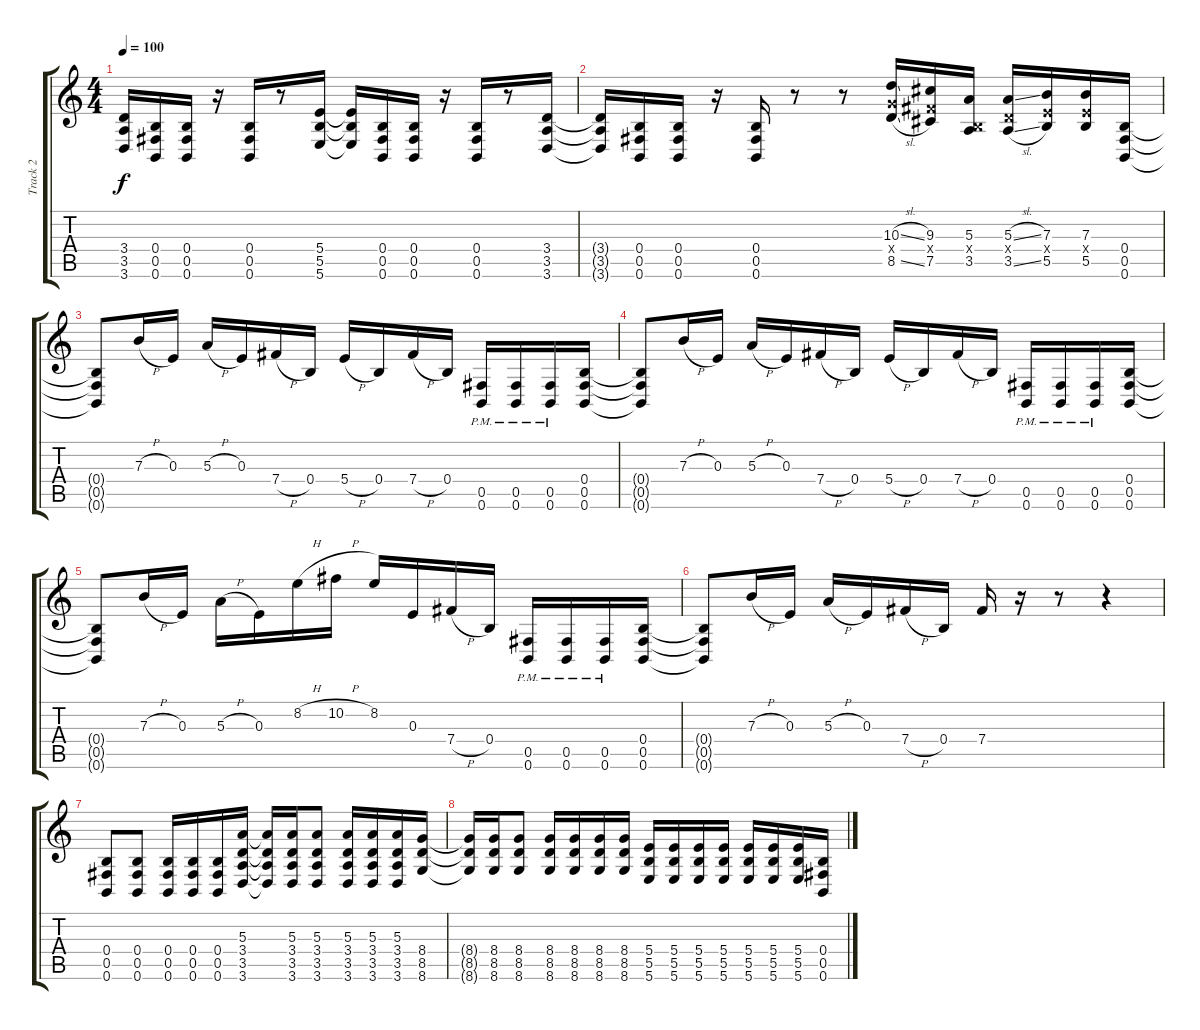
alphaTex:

\track ("Track 2" "Track 2") {instrument overdrivenguitar}
\staff {score tabs}
\tuning (Db4 Ab3 E3 B2 Gb2 B1) {hide}
\ts (4 4)
\tempo 100
\clef g2
\ks c
(3.4{t} 3.5{t} 3.6{t}).16{dy f} (0.4 0.5 0.6).16 (0.4 0.5 0.6).16 r.16 (0.4 0.5 0.6).16 r.8 (5.4 5.5 5.6).16 (5.4{t} 5.5{t} 5.6{t}).16 (0.4 0.5 0.6).16 (0.4 0.5 0.6).16 r.16 (0.4 0.5 0.6).16 r.8 (3.4 3.5 3.6).16 |
(3.4{t} 3.5{t} 3.6{t}).16 (0.4 0.5 0.6).16 (0.4 0.5 0.6).16 r.16 (0.4 0.5 0.6).16 r.8 r.8 (10.3{sl} 8.4{x} 8.5{sl}).16 (9.3 7.4{x} 7.5).16 (5.3 0.4{x} 3.5).16 (5.3{sl} 3.4{x} 3.5{sl}).16 (7.3 5.4{x} 5.5).16 (7.3 5.4{x} 5.5).16 (0.4 0.5 0.6).16 |
(0.4{t} 0.5{t} 0.6{t}).8 7.3{h}.16 0.3.16 5.3{h}.16 0.3.16 7.4{h}.16 0.4.16 5.4{h}.16 0.4.16 7.4{h}.16 0.4.16 (0.5{pm} 0.6{pm}).16 (0.5{pm} 0.6{pm}).16 (0.5{pm} 0.6{pm}).16 (0.4 0.5 0.6).16 |
(0.4{t} 0.5{t} 0.6{t}).8 7.3{h}.16 0.3.16 5.3{h}.16 0.3.16 7.4{h}.16 0.4.16 5.4{h}.16 0.4.16 7.4{h}.16 0.4.16 (0.5{pm} 0.6{pm}).16 (0.5{pm} 0.6{pm}).16 (0.5{pm} 0.6{pm}).16 (0.4 0.5 0.6).16 |
(0.4{t} 0.5{t} 0.6{t}).8 7.3{h}.16 0.3.16 5.3{h}.16 0.3.16 8.2{h}.16 10.2{h}.16 8.2.16 0.3.16 7.4{h}.16 0.4.16 (0.5{pm} 0.6{pm}).16 (0.5{pm} 0.6{pm}).16 (0.5{pm} 0.6{pm}).16 (0.4 0.5 0.6).16 |
(0.4{t} 0.5{t} 0.6{t}).8 7.3{h}.16 0.3.16 5.3{h}.16 0.3.16 7.4{h}.16 0.4.16 7.4.16 r.16 r.8 r.4 |
(0.4 0.5 0.6).8 (0.4 0.5 0.6).8 (0.4 0.5 0.6).16 (0.4 0.5 0.6).16 (0.4 0.5 0.6).16 (5.3 3.4 3.5 3.6).16 (5.3{t} 3.4{t} 3.5{t} 3.6{t}).16 (5.3 3.4 3.5 3.6).16 (5.3 3.4 3.5 3.6).8 (5.3 3.4 3.5 3.6).16 (5.3 3.4 3.5 3.6).16 (5.3 3.4 3.5 3.6).16 (8.4 8.5 8.6).16 |
(8.4{t} 8.5{t} 8.6{t}).16 (8.4 8.5 8.6).16 (8.4 8.5 8.6).8 (8.4 8.5 8.6).16 (8.4 8.5 8.6).16 (8.4 8.5 8.6).16 (8.4 8.5 8.6).16 (5.4 5.5 5.6).16 (5.4 5.5 5.6).16 (5.4 5.5 5.6).16 (5.4 5.5 5.6).16 (5.4 5.5 5.6).16 (5.4 5.5 5.6).16 (5.4 5.5 5.6).16 (0.4 0.5 0.6).16
